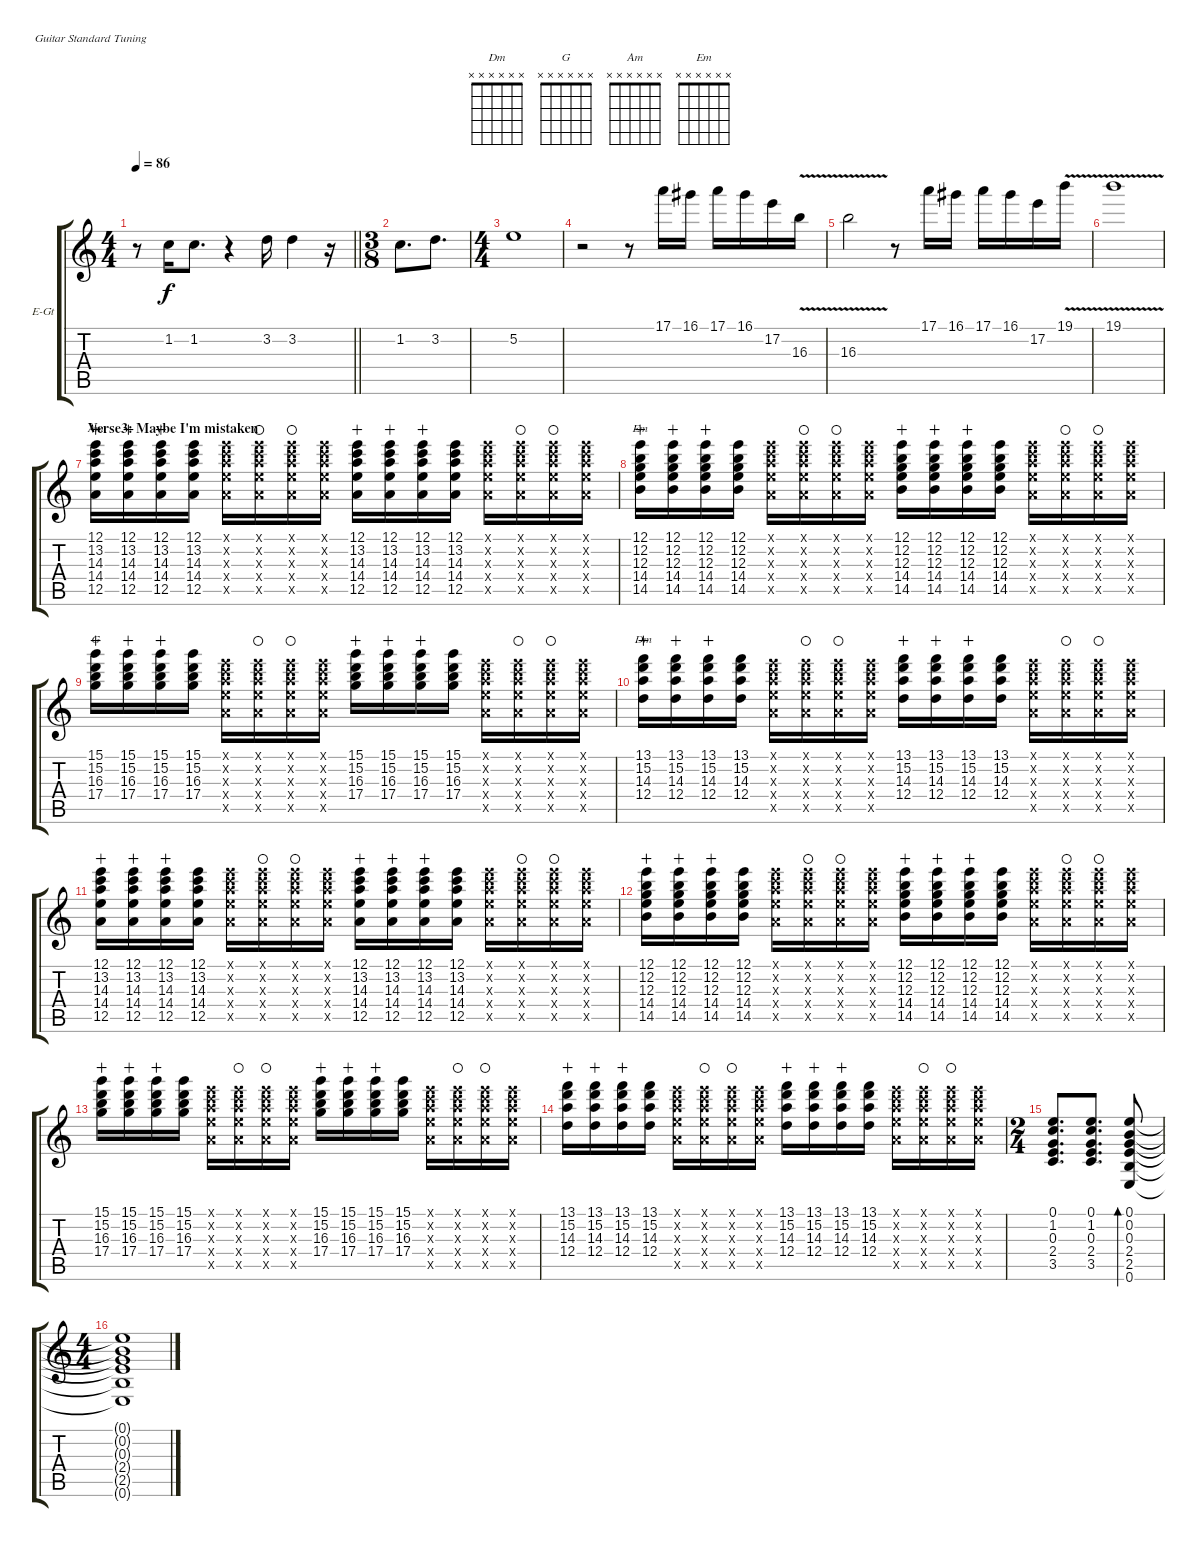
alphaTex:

\bracketExtendMode groupsimilarinstruments
\firstSystemTrackNameOrientation horizontal
\otherSystemsTrackNameOrientation horizontal
\track ("Electric Guitar(Hogson)" "E-Gt") {instrument electricguitarjazz}
\staff {score tabs}
\tuning (E4 B3 G3 D3 A2 E2)
\chord ("Dm" x x x x x x)
\chord ("G" x x x x x x)
\chord ("Am" x x x x x x)
\chord ("Em" x x x x x x)
\ts (4 4)
\tempo 86
\clef g2
\barLineRight lightlight
\ks c
r.8{dy f} 1.2.16 1.2.8{d} r.4 3.2.16 3.2.4 r.16 |
\ts (3 8)
1.2.8{d} 3.2.8{d} |
\ts (4 4)
5.2.1 |
r.2 r.8 17.1.16 16.1.16 17.1.16 16.1.16 17.2.16 16.3{v}.16 |
16.3{v}.2 r.8 17.1.16 16.1.16 17.1.16 16.1.16 17.2.16 19.1{v}.16 |
19.1{v}.1 |
\section ("" "Verse3: Maybe I'm mistaken")
(12.1 13.2 14.3 14.4 12.5).16{ch "Am" wahc} (12.1 13.2 14.3 14.4 12.5).16{wahc} (12.1 13.2 14.3 14.4 12.5).16{wahc} (12.1 13.2 14.3 14.4 12.5).16 (12.1{x} 13.2{x} 14.3{x} 14.4{x} 12.5{x}).16 (12.1{x} 13.2{x} 14.3{x} 14.4{x} 12.5{x}).16{waho} (12.1{x} 13.2{x} 14.3{x} 14.4{x} 12.5{x}).16{waho} (12.1{x} 13.2{x} 14.3{x} 14.4{x} 12.5{x}).16 (12.1 13.2 14.3 14.4 12.5).16{wahc} (12.1 13.2 14.3 14.4 12.5).16{wahc} (12.1 13.2 14.3 14.4 12.5).16{wahc} (12.1 13.2 14.3 14.4 12.5).16 (12.1{x} 13.2{x} 14.3{x} 14.4{x} 12.5{x}).16 (12.1{x} 13.2{x} 14.3{x} 14.4{x} 12.5{x}).16{waho} (12.1{x} 13.2{x} 14.3{x} 14.4{x} 12.5{x}).16{waho} (12.1{x} 13.2{x} 14.3{x} 14.4{x} 12.5{x}).16 |
(12.1 12.2 12.3 14.4 14.5).16{ch "Em" wahc} (12.1 12.2 12.3 14.4 14.5).16{wahc} (12.1 12.2 12.3 14.4 14.5).16{wahc} (12.1 12.2 12.3 14.4 14.5).16 (12.1{x} 13.2{x} 14.3{x} 14.4{x} 12.5{x}).16 (12.1{x} 13.2{x} 14.3{x} 14.4{x} 12.5{x}).16{waho} (12.1{x} 13.2{x} 14.3{x} 14.4{x} 12.5{x}).16{waho} (12.1{x} 13.2{x} 14.3{x} 14.4{x} 12.5{x}).16 (12.1 12.2 12.3 14.4 14.5).16{wahc} (12.1 12.2 12.3 14.4 14.5).16{wahc} (12.1 12.2 12.3 14.4 14.5).16{wahc} (12.1 12.2 12.3 14.4 14.5).16 (12.1{x} 13.2{x} 14.3{x} 14.4{x} 12.5{x}).16 (12.1{x} 13.2{x} 14.3{x} 14.4{x} 12.5{x}).16{waho} (12.1{x} 13.2{x} 14.3{x} 14.4{x} 12.5{x}).16{waho} (12.1{x} 13.2{x} 14.3{x} 14.4{x} 12.5{x}).16 |
(15.1 15.2 16.3 17.4).16{ch "G" wahc} (15.1 15.2 16.3 17.4).16{wahc} (15.1 15.2 16.3 17.4).16{wahc} (15.1 15.2 16.3 17.4).16 (12.1{x} 13.2{x} 14.3{x} 14.4{x} 12.5{x}).16 (12.1{x} 13.2{x} 14.3{x} 14.4{x} 12.5{x}).16{waho} (12.1{x} 13.2{x} 14.3{x} 14.4{x} 12.5{x}).16{waho} (12.1{x} 13.2{x} 14.3{x} 14.4{x} 12.5{x}).16 (15.1 15.2 16.3 17.4).16{wahc} (15.1 15.2 16.3 17.4).16{wahc} (15.1 15.2 16.3 17.4).16{wahc} (15.1 15.2 16.3 17.4).16 (12.1{x} 13.2{x} 14.3{x} 14.4{x} 12.5{x}).16 (12.1{x} 13.2{x} 14.3{x} 14.4{x} 12.5{x}).16{waho} (12.1{x} 13.2{x} 14.3{x} 14.4{x} 12.5{x}).16{waho} (12.1{x} 13.2{x} 14.3{x} 14.4{x} 12.5{x}).16 |
(13.1 15.2 14.3 12.4).16{ch "Dm" wahc} (13.1 15.2 14.3 12.4).16{wahc} (13.1 15.2 14.3 12.4).16{wahc} (13.1 15.2 14.3 12.4).16 (12.1{x} 13.2{x} 14.3{x} 14.4{x} 12.5{x}).16 (12.1{x} 13.2{x} 14.3{x} 14.4{x} 12.5{x}).16{waho} (12.1{x} 13.2{x} 14.3{x} 14.4{x} 12.5{x}).16{waho} (12.1{x} 13.2{x} 14.3{x} 14.4{x} 12.5{x}).16 (13.1 15.2 14.3 12.4).16{wahc} (13.1 15.2 14.3 12.4).16{wahc} (13.1 15.2 14.3 12.4).16{wahc} (13.1 15.2 14.3 12.4).16 (12.1{x} 13.2{x} 14.3{x} 14.4{x} 12.5{x}).16 (12.1{x} 13.2{x} 14.3{x} 14.4{x} 12.5{x}).16{waho} (12.1{x} 13.2{x} 14.3{x} 14.4{x} 12.5{x}).16{waho} (12.1{x} 13.2{x} 14.3{x} 14.4{x} 12.5{x}).16 |
(12.1 13.2 14.3 14.4 12.5).16{wahc} (12.1 13.2 14.3 14.4 12.5).16{wahc} (12.1 13.2 14.3 14.4 12.5).16{wahc} (12.1 13.2 14.3 14.4 12.5).16 (12.1{x} 13.2{x} 14.3{x} 14.4{x} 12.5{x}).16 (12.1{x} 13.2{x} 14.3{x} 14.4{x} 12.5{x}).16{waho} (12.1{x} 13.2{x} 14.3{x} 14.4{x} 12.5{x}).16{waho} (12.1{x} 13.2{x} 14.3{x} 14.4{x} 12.5{x}).16 (12.1 13.2 14.3 14.4 12.5).16{wahc} (12.1 13.2 14.3 14.4 12.5).16{wahc} (12.1 13.2 14.3 14.4 12.5).16{wahc} (12.1 13.2 14.3 14.4 12.5).16 (12.1{x} 13.2{x} 14.3{x} 14.4{x} 12.5{x}).16 (12.1{x} 13.2{x} 14.3{x} 14.4{x} 12.5{x}).16{waho} (12.1{x} 13.2{x} 14.3{x} 14.4{x} 12.5{x}).16{waho} (12.1{x} 13.2{x} 14.3{x} 14.4{x} 12.5{x}).16 |
(12.1 12.2 12.3 14.4 14.5).16{wahc} (12.1 12.2 12.3 14.4 14.5).16{wahc} (12.1 12.2 12.3 14.4 14.5).16{wahc} (12.1 12.2 12.3 14.4 14.5).16 (12.1{x} 13.2{x} 14.3{x} 14.4{x} 12.5{x}).16 (12.1{x} 13.2{x} 14.3{x} 14.4{x} 12.5{x}).16{waho} (12.1{x} 13.2{x} 14.3{x} 14.4{x} 12.5{x}).16{waho} (12.1{x} 13.2{x} 14.3{x} 14.4{x} 12.5{x}).16 (12.1 12.2 12.3 14.4 14.5).16{wahc} (12.1 12.2 12.3 14.4 14.5).16{wahc} (12.1 12.2 12.3 14.4 14.5).16{wahc} (12.1 12.2 12.3 14.4 14.5).16 (12.1{x} 13.2{x} 14.3{x} 14.4{x} 12.5{x}).16 (12.1{x} 13.2{x} 14.3{x} 14.4{x} 12.5{x}).16{waho} (12.1{x} 13.2{x} 14.3{x} 14.4{x} 12.5{x}).16{waho} (12.1{x} 13.2{x} 14.3{x} 14.4{x} 12.5{x}).16 |
(15.1 15.2 16.3 17.4).16{wahc} (15.1 15.2 16.3 17.4).16{wahc} (15.1 15.2 16.3 17.4).16{wahc} (15.1 15.2 16.3 17.4).16 (12.1{x} 13.2{x} 14.3{x} 14.4{x} 12.5{x}).16 (12.1{x} 13.2{x} 14.3{x} 14.4{x} 12.5{x}).16{waho} (12.1{x} 13.2{x} 14.3{x} 14.4{x} 12.5{x}).16{waho} (12.1{x} 13.2{x} 14.3{x} 14.4{x} 12.5{x}).16 (15.1 15.2 16.3 17.4).16{wahc} (15.1 15.2 16.3 17.4).16{wahc} (15.1 15.2 16.3 17.4).16{wahc} (15.1 15.2 16.3 17.4).16 (12.1{x} 13.2{x} 14.3{x} 14.4{x} 12.5{x}).16 (12.1{x} 13.2{x} 14.3{x} 14.4{x} 12.5{x}).16{waho} (12.1{x} 13.2{x} 14.3{x} 14.4{x} 12.5{x}).16{waho} (12.1{x} 13.2{x} 14.3{x} 14.4{x} 12.5{x}).16 |
(13.1 15.2 14.3 12.4).16{wahc} (13.1 15.2 14.3 12.4).16{wahc} (13.1 15.2 14.3 12.4).16{wahc} (13.1 15.2 14.3 12.4).16 (12.1{x} 13.2{x} 14.3{x} 14.4{x} 12.5{x}).16 (12.1{x} 13.2{x} 14.3{x} 14.4{x} 12.5{x}).16{waho} (12.1{x} 13.2{x} 14.3{x} 14.4{x} 12.5{x}).16{waho} (12.1{x} 13.2{x} 14.3{x} 14.4{x} 12.5{x}).16 (13.1 15.2 14.3 12.4).16{wahc} (13.1 15.2 14.3 12.4).16{wahc} (13.1 15.2 14.3 12.4).16{wahc} (13.1 15.2 14.3 12.4).16 (12.1{x} 13.2{x} 14.3{x} 14.4{x} 12.5{x}).16 (12.1{x} 13.2{x} 14.3{x} 14.4{x} 12.5{x}).16{waho} (12.1{x} 13.2{x} 14.3{x} 14.4{x} 12.5{x}).16{waho} (12.1{x} 13.2{x} 14.3{x} 14.4{x} 12.5{x}).16 |
\ts (2 4)
(0.1 1.2 0.3 2.4 3.5).8{d} (0.1 1.2 0.3 2.4 3.5).8{d} (0.1 0.2 0.3 2.4 2.5 0.6).8{bd 60} |
\ts (4 4)
(0.1{t} 0.2{t} 0.3{t} 2.4{t} 2.5{t} 0.6{t}).1
